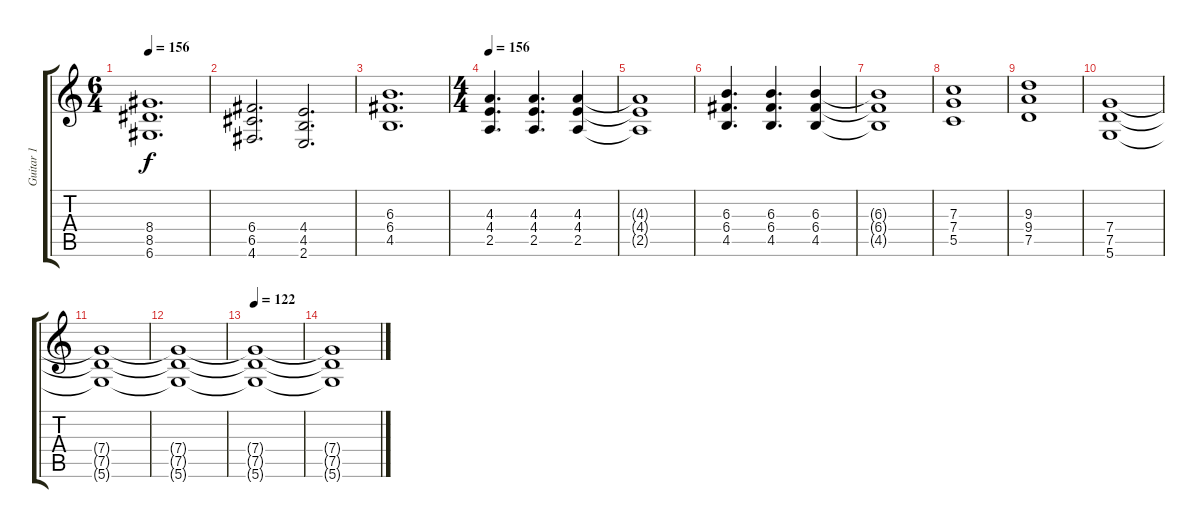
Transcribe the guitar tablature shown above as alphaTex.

\track ("Guitar 1" "Guitar 1") {instrument acousticguitarsteel}
\staff {score tabs}
\tuning (D4 A3 F3 C3 G2 D2) {hide}
\ts (6 4)
\tempo 156
\clef g2
\ks c
(8.4 8.5 6.6).1{d dy f} |
(6.4 6.5 4.6).2{d} (4.4 4.5 2.6).2{d} |
(6.3 6.4 4.5).1{d} |
\ts (4 4)
\tempo 156
(4.3 4.4 2.5).4{d instrument distortionguitar} (4.3 4.4 2.5).4{d} (4.3 4.4 2.5).4 |
(4.3{t} 4.4{t} 2.5{t}).1 |
(6.3 6.4 4.5).4{d} (6.3 6.4 4.5).4{d} (6.3 6.4 4.5).4 |
(6.3{t} 6.4{t} 4.5{t}).1 |
(7.3 7.4 5.5).1 |
(9.3 9.4 7.5).1 |
(7.4 7.5 5.6).1 |
(7.4{t} 7.5{t} 5.6{t}).1 |
(7.4{t} 7.5{t} 5.6{t}).1 |
\tempo 122
(7.4{t} 7.5{t} 5.6{t}).1 |
(7.4{t} 7.5{t} 5.6{t}).1
